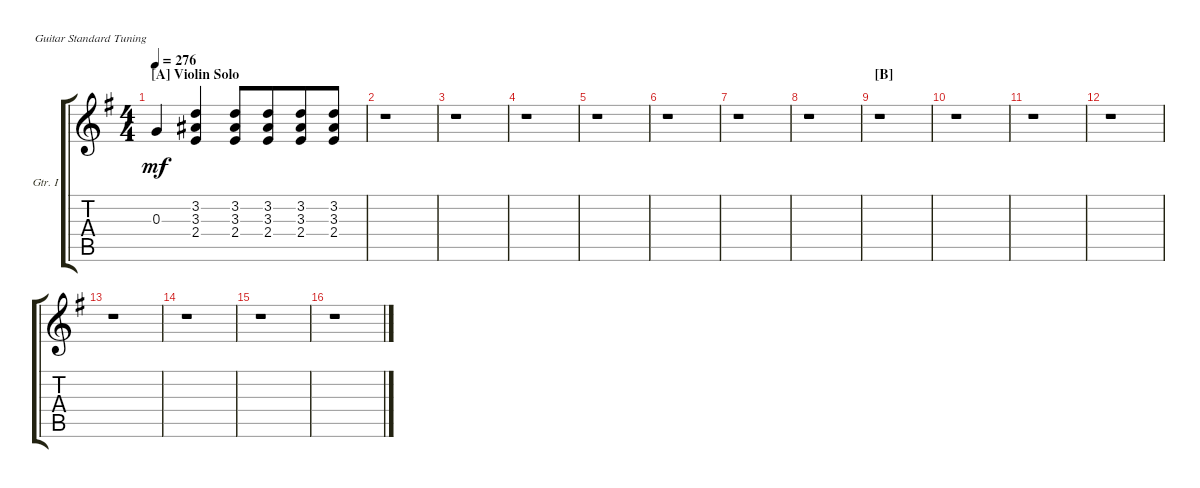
\defaultSystemsLayout 4
\bracketExtendMode groupsimilarinstruments
\firstSystemTrackNameOrientation horizontal
\otherSystemsTrackNameOrientation horizontal
\track ("Guitar I" "Gtr. I") {instrument acousticguitarsteel}
\staff {score tabs}
\tuning (E4 B3 G3 D3 A2 E2)
\ts (4 4)
\section ("A" "Violin Solo")
\tempo 276
\clef g2
\scale
0.25
\ks g
0.3.4{dy mf} (2.4 3.3 3.2).4 (2.4 3.3 3.2).8 (2.4 3.3 3.2).8{beam merge} (2.4 3.3 3.2).8 (2.4 3.3 3.2).8 |
\scale
0.25 r.1 |
\scale
0.25 r.1 |
\scale
0.25 r.1 |
\scale
0.25 r.1 |
\scale
0.25 r.1 |
\scale
0.25 r.1 |
\scale
0.25 r.1 |
\section ("B" "")
\scale
0.25 r.1 |
\scale
0.25 r.1 |
\scale
0.25 r.1 |
\scale
0.25 r.1 |
\scale
0.25 r.1 |
\scale
0.25 r.1 |
\scale
0.25 r.1 |
\scale
0.25 r.1
